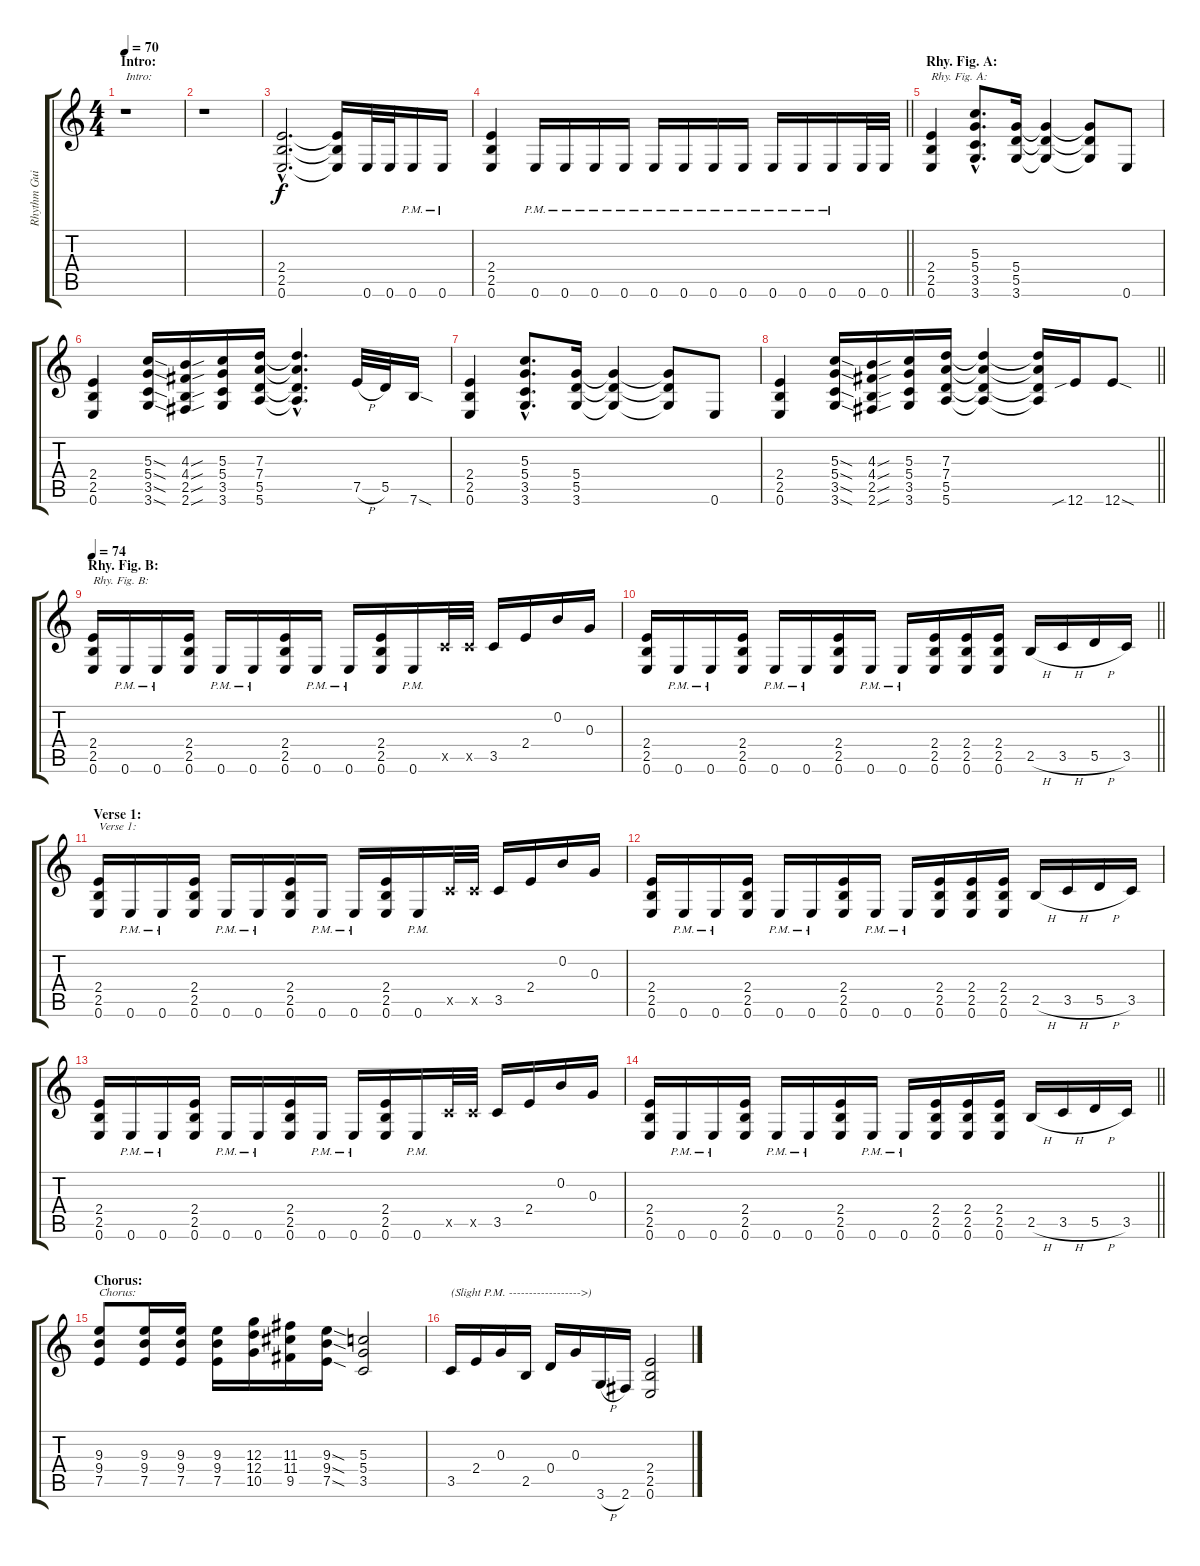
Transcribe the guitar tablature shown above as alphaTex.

\track ("Rhythm Guitar 1" "Rhythm Gui") {instrument distortionguitar}
\staff {score tabs}
\tuning (E4 B3 G3 D3 A2 E2) {hide}
\ts (4 4)
\section ("" "Intro:")
\tempo 70
\clef g2
\ks c
r.1{txt "Intro:" dy f instrument distortionguitar} |
r.1 |
(2.4{hac} 2.5{hac} 0.6{hac}).2{d} (2.4{t} 2.5{t} 0.6{t}).16 0.6.32 0.6.32 0.6{pm}.16 0.6{pm}.16 |
\barLineRight lightlight
(2.4 2.5 0.6).4 0.6{pm}.16 0.6{pm}.16 0.6{pm}.16 0.6{pm}.16 0.6{pm}.16 0.6{pm}.16 0.6{pm}.16 0.6{pm}.16 0.6{pm}.16 0.6{pm}.16 0.6{pm}.16 0.6.32 0.6.32 |
\section ("" "Rhy. Fig. A:")
(2.4 2.5 0.6).4{txt "Rhy. Fig. A:"} (5.3{hac} 5.4{hac} 3.5{hac} 3.6{hac}).8{d} (5.4 5.5 3.6).16 (5.4{t} 5.5{t} 3.6{t}).4 (5.4{t} 5.5{t} 3.6{t}).8 0.6.8 |
(2.4 2.5 0.6).4 (5.3{sod} 5.4{sod} 3.5{sod} 3.6{sod}).16 (4.3{sou} 4.4{sou} 2.5{sou} 2.6{sou}).16 (5.3 5.4 3.5 3.6).16 (7.3 7.4 5.5 5.6).16 (7.3{hac t} 7.4{hac t} 5.5{hac t} 5.6{hac t}).4{d} 7.5{h}.32 5.5.32 7.6{sod}.16 |
(2.4 2.5 0.6).4 (5.3{hac} 5.4{hac} 3.5{hac} 3.6{hac}).8{d} (5.4 5.5 3.6).16 (5.4{t} 5.5{t} 3.6{t}).4 (5.4{t} 5.5{t} 3.6{t}).8 0.6.8 |
\barLineRight lightlight
(2.4 2.5 0.6).4 (5.3{sod} 5.4{sod} 3.5{sod} 3.6{sod}).16 (4.3{sou} 4.4{sou} 2.5{sou} 2.6{sou}).16 (5.3 5.4 3.5 3.6).16 (7.3 7.4 5.5 5.6).16 (7.3{t} 7.4{t} 5.5{t} 5.6{t}).4 (7.3{t} 7.4{t} 5.5{t} 5.6{t}).16 12.6{sib}.16 12.6{sod}.8 |
\section ("" "Rhy. Fig. B:")
\tempo 74
(2.4 2.5 0.6).16{txt "Rhy. Fig. B:"} 0.6{pm}.16 0.6{pm}.16 (2.4 2.5 0.6).16 0.6{pm}.16 0.6{pm}.16 (2.4 2.5 0.6).16 0.6{pm}.16 0.6{pm}.16 (2.4 2.5 0.6).16 0.6{pm}.16 3.5{x}.32 3.5{x}.32 3.5.16 2.4.16 0.2.16 0.3.16 |
\barLineRight lightlight
(2.4 2.5 0.6).16 0.6{pm}.16 0.6{pm}.16 (2.4 2.5 0.6).16 0.6{pm}.16 0.6{pm}.16 (2.4 2.5 0.6).16 0.6{pm}.16 0.6{pm}.16 (2.4 2.5 0.6).16 (2.4 2.5 0.6).16 (2.4 2.5 0.6).16 2.5{h}.16 3.5{h}.16 5.5{h}.16 3.5.16 |
\section ("" "Verse 1:")
(2.4 2.5 0.6).16{txt "Verse 1:"} 0.6{pm}.16 0.6{pm}.16 (2.4 2.5 0.6).16 0.6{pm}.16 0.6{pm}.16 (2.4 2.5 0.6).16 0.6{pm}.16 0.6{pm}.16 (2.4 2.5 0.6).16 0.6{pm}.16 3.5{x}.32 3.5{x}.32 3.5.16 2.4.16 0.2.16 0.3.16 |
(2.4 2.5 0.6).16 0.6{pm}.16 0.6{pm}.16 (2.4 2.5 0.6).16 0.6{pm}.16 0.6{pm}.16 (2.4 2.5 0.6).16 0.6{pm}.16 0.6{pm}.16 (2.4 2.5 0.6).16 (2.4 2.5 0.6).16 (2.4 2.5 0.6).16 2.5{h}.16 3.5{h}.16 5.5{h}.16 3.5.16 |
(2.4 2.5 0.6).16 0.6{pm}.16 0.6{pm}.16 (2.4 2.5 0.6).16 0.6{pm}.16 0.6{pm}.16 (2.4 2.5 0.6).16 0.6{pm}.16 0.6{pm}.16 (2.4 2.5 0.6).16 0.6{pm}.16 3.5{x}.32 3.5{x}.32 3.5.16 2.4.16 0.2.16 0.3.16 |
\barLineRight lightlight
(2.4 2.5 0.6).16 0.6{pm}.16 0.6{pm}.16 (2.4 2.5 0.6).16 0.6{pm}.16 0.6{pm}.16 (2.4 2.5 0.6).16 0.6{pm}.16 0.6{pm}.16 (2.4 2.5 0.6).16 (2.4 2.5 0.6).16 (2.4 2.5 0.6).16 2.5{h}.16 3.5{h}.16 5.5{h}.16 3.5.16 |
\section ("" "Chorus:")
(9.3 9.4 7.5).8{txt "Chorus:"} (9.3 9.4 7.5).16 (9.3 9.4 7.5).16 (9.3 9.4 7.5).16 (12.3 12.4 10.5).16 (11.3 11.4 9.5).16 (9.3{sod} 9.4{sod} 7.5{sod}).16 (5.3 5.4 3.5).2 |
3.5.16{txt "(Slight P.M. ------------------>)"} 2.4.16 0.3.16 2.5.16 0.4.16 0.3.16 3.6{h}.16 2.6.16 (2.4 2.5 0.6).2
